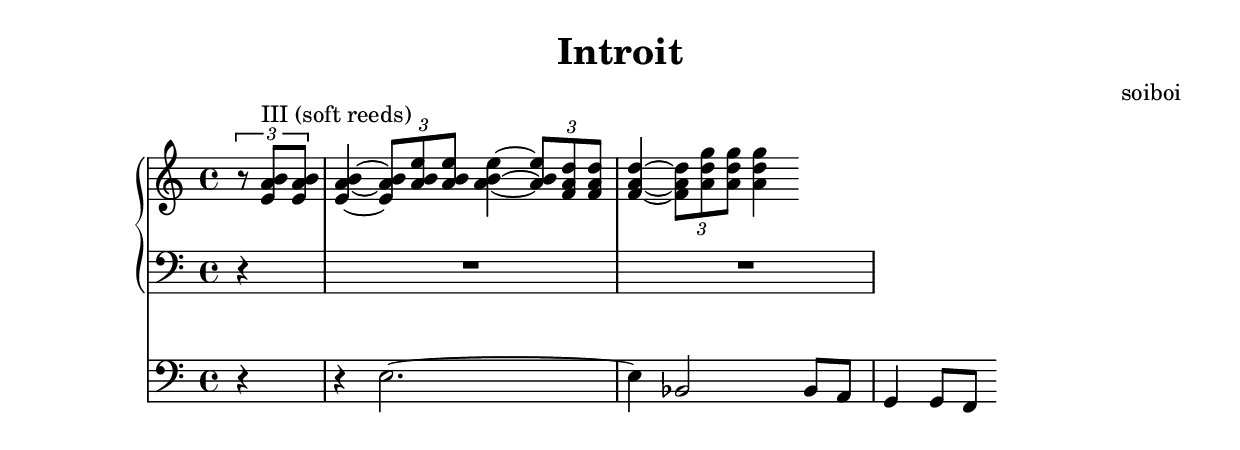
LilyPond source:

\header {
  title = "Introit"
  composer = "soiboi"
}

glbl = {\partial 4 \key e \phrygian }

\score {
  <<
  \new PianoStaff <<
    \new Staff <<
      \new Voice \relative c' { \glbl 
        \tuplet 3/2 { r8 <e a b>^"III (soft reeds)" q}  | q4 ~ \tuplet 3/2 { q8 <a b e> q} q4 ~ \tuplet 3/2 { q8 <f a d> q} |
        q4 ~ \tuplet 3/2 { q8 <a d g> q} q4
      }
      \new Voice \relative c' {\voiceTwo
        s4 | s1
      }
    >>
    \new Staff 
      \new Voice \relative c {\clef bass \glbl
        r4 | R1 | R1
      }
    >>
   \new Staff 
      \new Voice \relative c {\clef bass \glbl
        r4 | r e2. ~ | e4 bes2 bes8 a | g4 g8 f  
      }
  >>

  \layout {}
  \midi {\tempo "Moderato" 4=100}
}